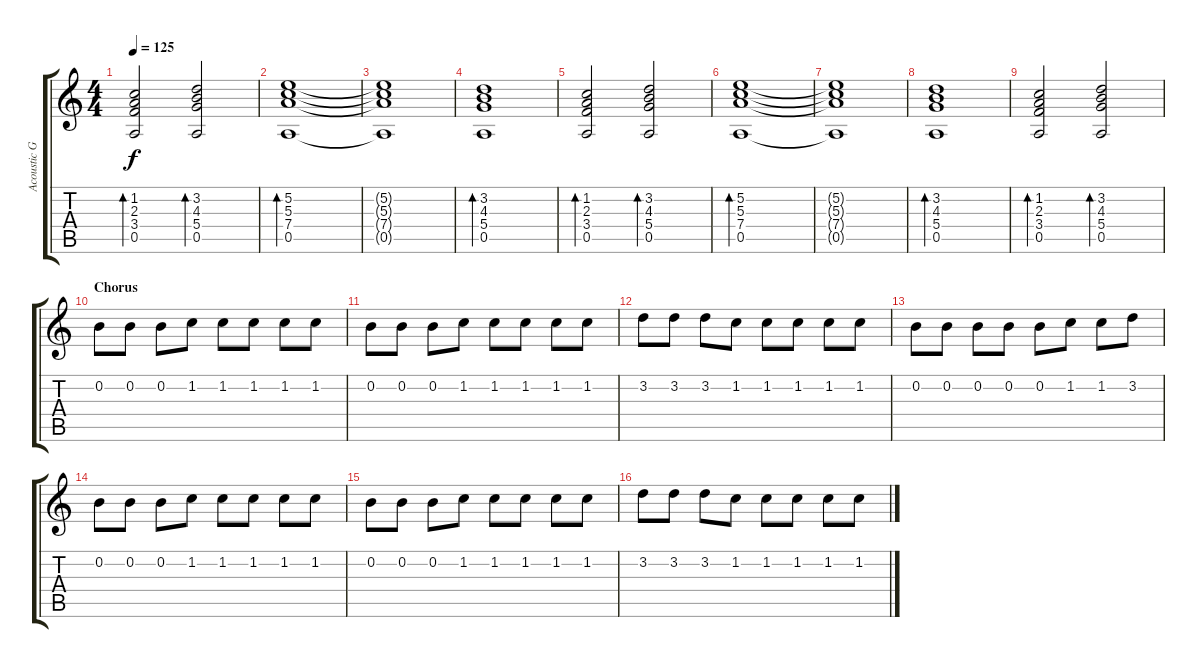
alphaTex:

\track ("Acoustic Guitar" "Acoustic G") {instrument acousticguitarsteel}
\staff {score tabs}
\tuning (E4 B3 G3 D3 A2 E2) {hide}
\ts (4 4)
\tempo 125
\clef g2
\ks c
(1.2 2.3 3.4 0.5).2{bd 120 dy f} (3.2 4.3 5.4 0.5).2{bd 120} |
(5.2 5.3 7.4 0.5).1{bd 60} |
(5.2{t} 5.3{t} 7.4{t} 0.5{t}).1 |
(3.2 4.3 5.4 0.5).1{bd 120} |
(1.2 2.3 3.4 0.5).2{bd 120} (3.2 4.3 5.4 0.5).2{bd 120} |
(5.2 5.3 7.4 0.5).1{bd 60} |
(5.2{t} 5.3{t} 7.4{t} 0.5{t}).1 |
(3.2 4.3 5.4 0.5).1{bd 120} |
(1.2 2.3 3.4 0.5).2{bd 120} (3.2 4.3 5.4 0.5).2{bd 120} |
\section ("" "Chorus")
0.2.8 0.2.8 0.2.8 1.2.8 1.2.8 1.2.8 1.2.8 1.2.8 |
0.2.8 0.2.8 0.2.8 1.2.8 1.2.8 1.2.8 1.2.8 1.2.8 |
3.2.8 3.2.8 3.2.8 1.2.8 1.2.8 1.2.8 1.2.8 1.2.8 |
0.2.8 0.2.8 0.2.8 0.2.8 0.2.8 1.2.8 1.2.8 3.2.8 |
0.2.8 0.2.8 0.2.8 1.2.8 1.2.8 1.2.8 1.2.8 1.2.8 |
0.2.8 0.2.8 0.2.8 1.2.8 1.2.8 1.2.8 1.2.8 1.2.8 |
3.2.8 3.2.8 3.2.8 1.2.8 1.2.8 1.2.8 1.2.8 1.2.8
